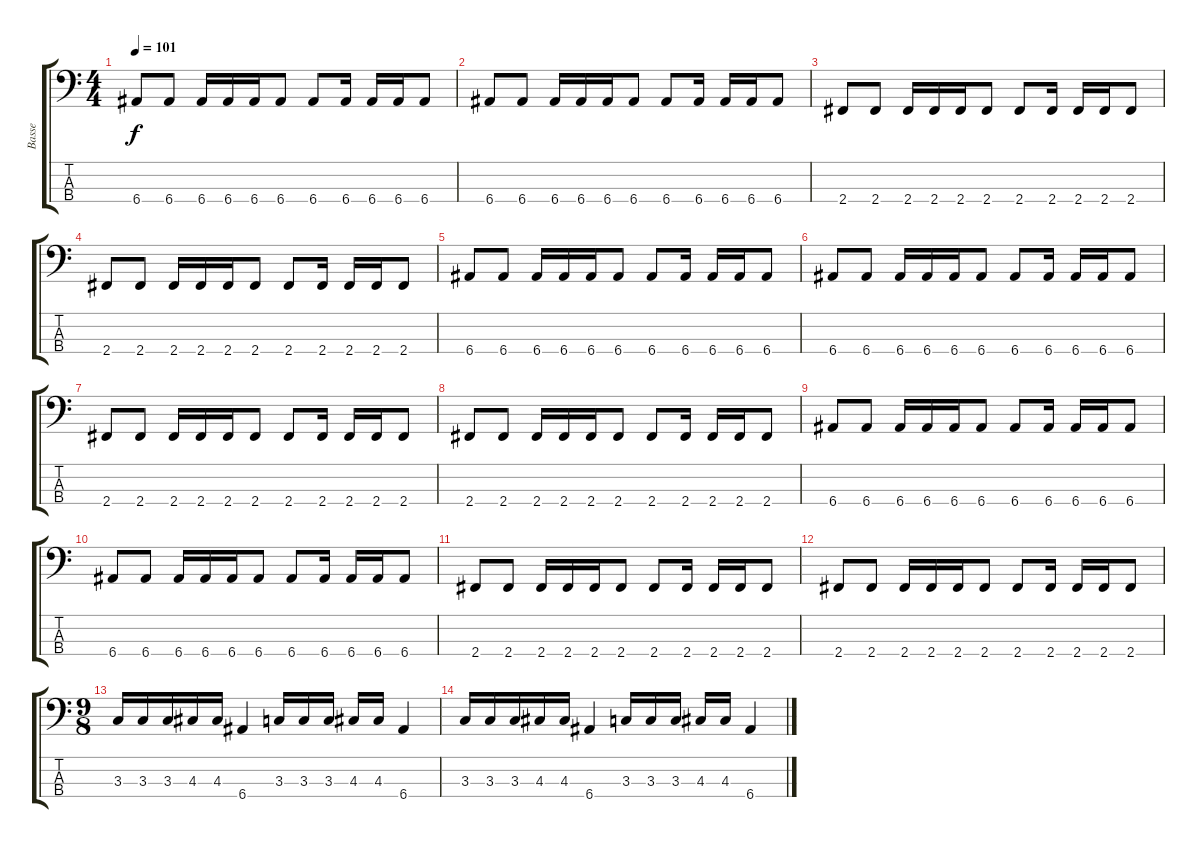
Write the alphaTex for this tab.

\track ("Basse" "Basse") {instrument electricbassfinger}
\staff {score tabs}
\tuning (G2 D2 A1 E1) {hide}
\ts (4 4)
\tempo 101
\clef f4
\ks c
6.4.8{dy f} 6.4.8 6.4.16 6.4.16 6.4.16 6.4.8 6.4.8 6.4.16 6.4.16 6.4.16 6.4.8 |
6.4.8 6.4.8 6.4.16 6.4.16 6.4.16 6.4.8 6.4.8 6.4.16 6.4.16 6.4.16 6.4.8 |
2.4.8 2.4.8 2.4.16 2.4.16 2.4.16 2.4.8 2.4.8 2.4.16 2.4.16 2.4.16 2.4.8 |
2.4.8 2.4.8 2.4.16 2.4.16 2.4.16 2.4.8 2.4.8 2.4.16 2.4.16 2.4.16 2.4.8 |
6.4.8 6.4.8 6.4.16 6.4.16 6.4.16 6.4.8 6.4.8 6.4.16 6.4.16 6.4.16 6.4.8 |
6.4.8 6.4.8 6.4.16 6.4.16 6.4.16 6.4.8 6.4.8 6.4.16 6.4.16 6.4.16 6.4.8 |
2.4.8 2.4.8 2.4.16 2.4.16 2.4.16 2.4.8 2.4.8 2.4.16 2.4.16 2.4.16 2.4.8 |
2.4.8 2.4.8 2.4.16 2.4.16 2.4.16 2.4.8 2.4.8 2.4.16 2.4.16 2.4.16 2.4.8 |
6.4.8 6.4.8 6.4.16 6.4.16 6.4.16 6.4.8 6.4.8 6.4.16 6.4.16 6.4.16 6.4.8 |
6.4.8 6.4.8 6.4.16 6.4.16 6.4.16 6.4.8 6.4.8 6.4.16 6.4.16 6.4.16 6.4.8 |
2.4.8 2.4.8 2.4.16 2.4.16 2.4.16 2.4.8 2.4.8 2.4.16 2.4.16 2.4.16 2.4.8 |
2.4.8 2.4.8 2.4.16 2.4.16 2.4.16 2.4.8 2.4.8 2.4.16 2.4.16 2.4.16 2.4.8 |
\ts (9 8)
3.3.16 3.3.16 3.3.16 4.3.16 4.3.16 6.4.4 3.3.16 3.3.16 3.3.16 4.3.16 4.3.16 6.4.4 |
3.3.16 3.3.16 3.3.16 4.3.16 4.3.16 6.4.4 3.3.16 3.3.16 3.3.16 4.3.16 4.3.16 6.4.4
